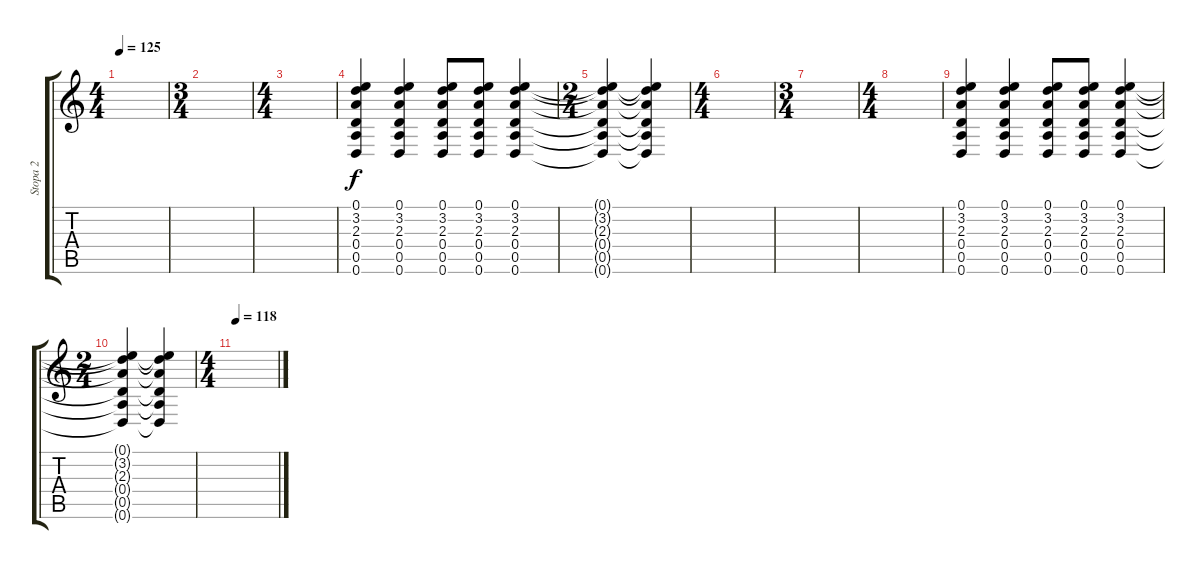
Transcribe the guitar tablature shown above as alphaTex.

\track ("Stopa 2" "Stopa 2") {instrument distortionguitar}
\staff {score tabs}
\tuning (E4 B3 G3 D3 A2 D2) {hide}
\ts (4 4)
\tempo 125
\clef g2
\ks c
|
\ts (3 4)
|
\ts (4 4)
|
(0.1 3.2 2.3 0.4 0.5 0.6).4 (0.1 3.2 2.3 0.4 0.5 0.6).4 (0.1 3.2 2.3 0.4 0.5 0.6).8 (0.1 3.2 2.3 0.4 0.5 0.6).8 (0.1 3.2 2.3 0.4 0.5 0.6).4 |
\ts (2 4)
(0.1{t} 3.2{t} 2.3{t} 0.4{t} 0.5{t} 0.6{t}).4 (0.1{t} 3.2{t} 2.3{t} 0.4{t} 0.5{t} 0.6{t}).4 |
\ts (4 4)
|
\ts (3 4)
|
\ts (4 4)
|
(0.1 3.2 2.3 0.4 0.5 0.6).4 (0.1 3.2 2.3 0.4 0.5 0.6).4 (0.1 3.2 2.3 0.4 0.5 0.6).8 (0.1 3.2 2.3 0.4 0.5 0.6).8 (0.1 3.2 2.3 0.4 0.5 0.6).4 |
\ts (2 4)
(0.1{t} 3.2{t} 2.3{t} 0.4{t} 0.5{t} 0.6{t}).4 (0.1{t} 3.2{t} 2.3{t} 0.4{t} 0.5{t} 0.6{t}).4 |
\ts (4 4)
\tempo 118
